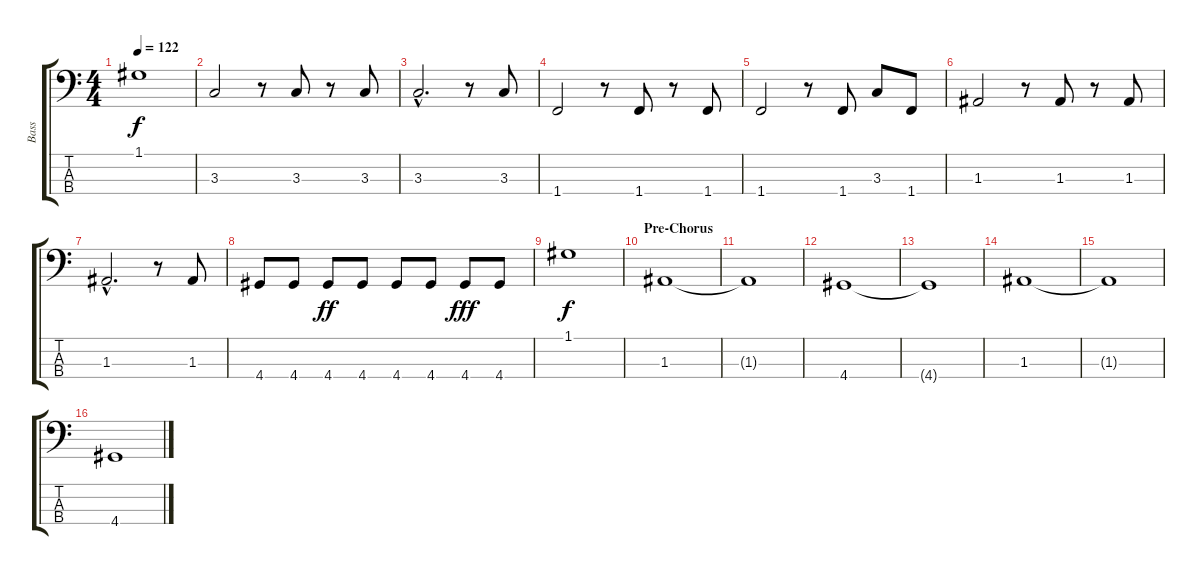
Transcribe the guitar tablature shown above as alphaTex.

\track ("Bass" "Bass") {instrument electricbassfinger}
\staff {score tabs}
\tuning (G2 D2 A1 E1) {hide}
\ts (4 4)
\tempo 122
\clef f4
\ks c
1.1.1{dy f} |
3.3.2 r.8 3.3.8 r.8 3.3.8 |
3.3{hac}.2{d} r.8 3.3.8 |
1.4.2 r.8 1.4.8 r.8 1.4.8 |
1.4.2 r.8 1.4.8 3.3.8 1.4.8 |
1.3.2 r.8 1.3.8 r.8 1.3.8 |
1.3{hac}.2{d} r.8 1.3.8 |
4.4.8 4.4.8 4.4.8{dy ff} 4.4.8 4.4.8 4.4.8 4.4.8{dy fff} 4.4.8 |
1.1.1{dy f} |
\section ("" "Pre-Chorus")
1.3.1 |
1.3{t}.1 |
4.4.1 |
4.4{t}.1 |
1.3.1 |
1.3{t}.1 |
4.4.1
